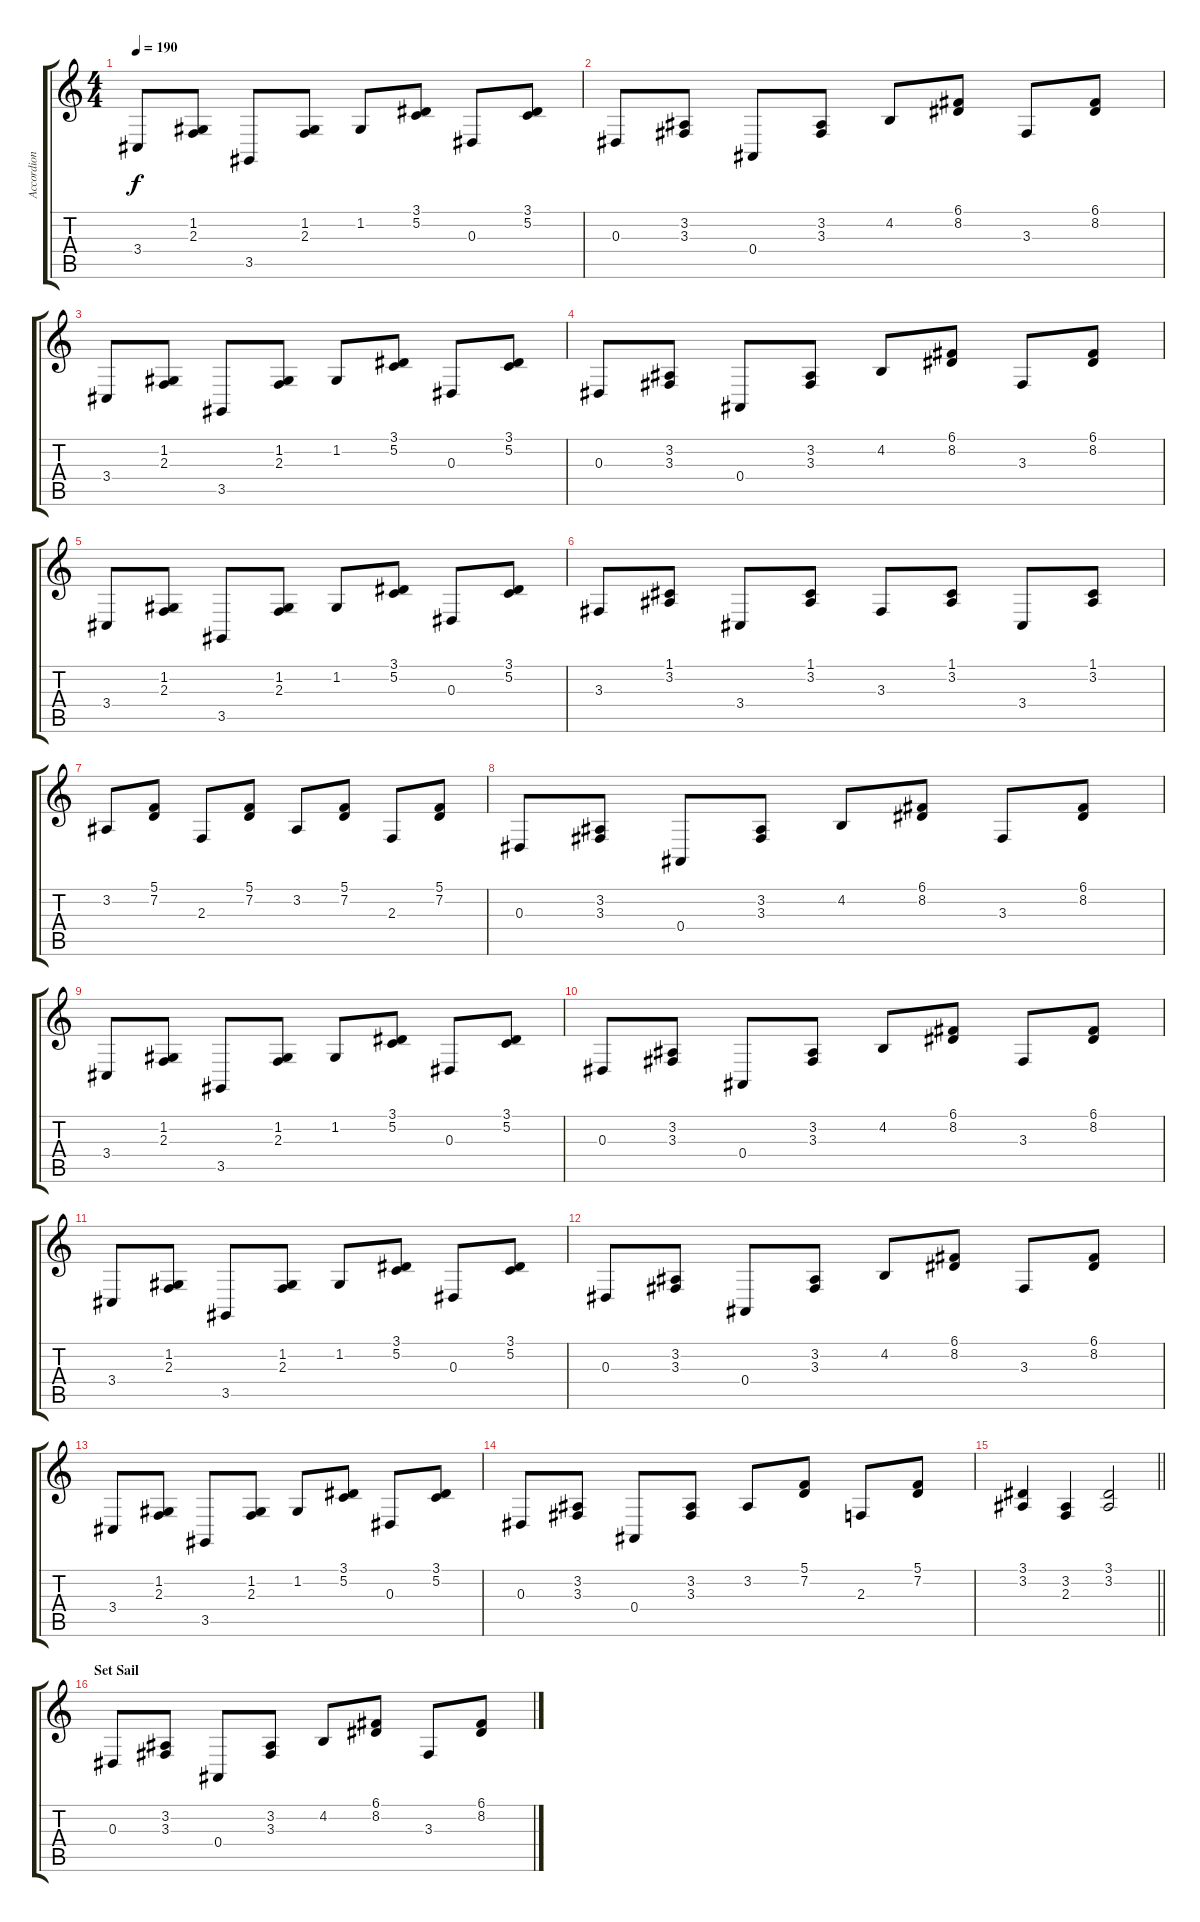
\track ("Accordion" "Accordion") {instrument accordion}
\staff {score tabs}
\tuning (C4 G3 Eb3 Bb2 F2 C2) {hide}
\ts (4 4)
\tempo 190
\clef g2
\ks c
3.4.8{dy f} (1.2 2.3).8 3.5.8 (1.2 2.3).8 1.2.8 (3.1 5.2).8 0.3.8 (3.1 5.2).8 |
0.3.8 (3.2 3.3).8 0.4.8 (3.2 3.3).8 4.2.8 (6.1 8.2).8 3.3.8 (6.1 8.2).8 |
3.4.8 (1.2 2.3).8 3.5.8 (1.2 2.3).8 1.2.8 (3.1 5.2).8 0.3.8 (3.1 5.2).8 |
0.3.8 (3.2 3.3).8 0.4.8 (3.2 3.3).8 4.2.8 (6.1 8.2).8 3.3.8 (6.1 8.2).8 |
3.4.8 (1.2 2.3).8 3.5.8 (1.2 2.3).8 1.2.8 (3.1 5.2).8 0.3.8 (3.1 5.2).8 |
3.3.8 (1.1 3.2).8 3.4.8 (1.1 3.2).8 3.3.8 (1.1 3.2).8 3.4.8 (1.1 3.2).8 |
3.2.8 (5.1 7.2).8 2.3.8 (5.1 7.2).8 3.2.8 (5.1 7.2).8 2.3.8 (5.1 7.2).8 |
0.3.8 (3.2 3.3).8 0.4.8 (3.2 3.3).8 4.2.8 (6.1 8.2).8 3.3.8 (6.1 8.2).8 |
3.4.8 (1.2 2.3).8 3.5.8 (1.2 2.3).8 1.2.8 (3.1 5.2).8 0.3.8 (3.1 5.2).8 |
0.3.8 (3.2 3.3).8 0.4.8 (3.2 3.3).8 4.2.8 (6.1 8.2).8 3.3.8 (6.1 8.2).8 |
3.4.8 (1.2 2.3).8 3.5.8 (1.2 2.3).8 1.2.8 (3.1 5.2).8 0.3.8 (3.1 5.2).8 |
0.3.8 (3.2 3.3).8 0.4.8 (3.2 3.3).8 4.2.8 (6.1 8.2).8 3.3.8 (6.1 8.2).8 |
3.4.8 (1.2 2.3).8 3.5.8 (1.2 2.3).8 1.2.8 (3.1 5.2).8 0.3.8 (3.1 5.2).8 |
0.3.8 (3.2 3.3).8 0.4.8 (3.2 3.3).8 3.2.8 (5.1 7.2).8 2.3.8 (5.1 7.2).8 |
\barLineRight lightlight
(3.1 3.2).4 (3.2 2.3).4 (3.1 3.2).2 |
\section ("" "Set Sail")
0.3.8 (3.2 3.3).8 0.4.8 (3.2 3.3).8 4.2.8 (6.1 8.2).8 3.3.8 (6.1 8.2).8
